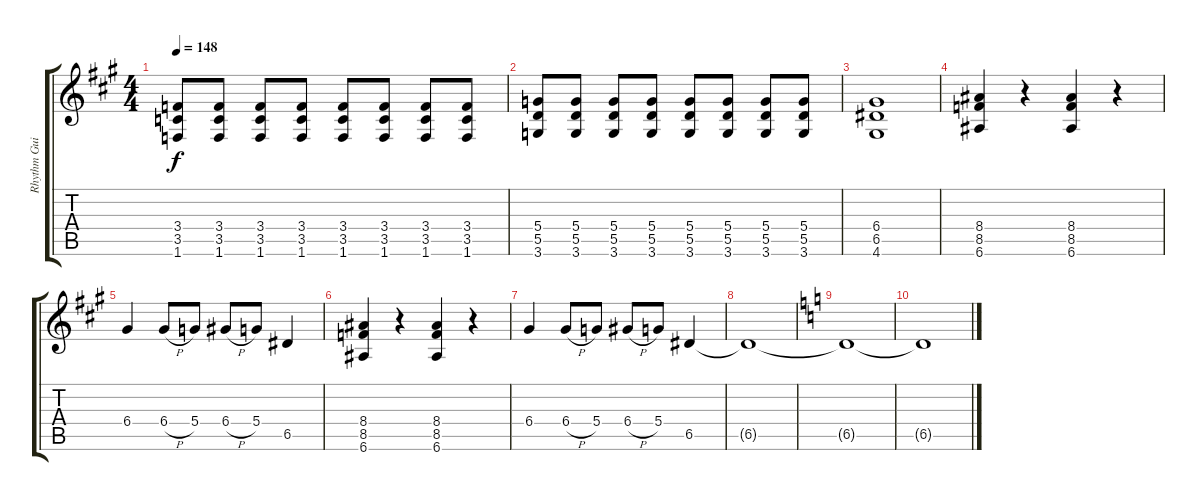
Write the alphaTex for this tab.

\track ("Rhythm Guitar" "Rhythm Gui") {instrument distortionguitar}
\staff {score tabs}
\tuning (E4 B3 G3 D3 A2 E2) {hide}
\ts (4 4)
\tempo 148
\clef g2
\ks a
(3.4 3.5 1.6).8{dy f} (3.4 3.5 1.6).8 (3.4 3.5 1.6).8 (3.4 3.5 1.6).8 (3.4 3.5 1.6).8 (3.4 3.5 1.6).8 (3.4 3.5 1.6).8 (3.4 3.5 1.6).8 |
(5.4 5.5 3.6).8 (5.4 5.5 3.6).8 (5.4 5.5 3.6).8 (5.4 5.5 3.6).8 (5.4 5.5 3.6).8 (5.4 5.5 3.6).8 (5.4 5.5 3.6).8 (5.4 5.5 3.6).8 |
(6.4 6.5 4.6).1 |
(8.4 8.5 6.6).4 r.4 (8.4 8.5 6.6).4 r.4 |
6.4.4 6.4{h}.8 5.4.8 6.4{h}.8 5.4.8 6.5.4 |
(8.4 8.5 6.6).4 r.4 (8.4 8.5 6.6).4 r.4 |
6.4.4 6.4{h}.8 5.4.8 6.4{h}.8 5.4.8 6.5.4 |
6.5{t}.1{volume 0} |
\ks c
6.5{t}.1 |
6.5{t}.1
